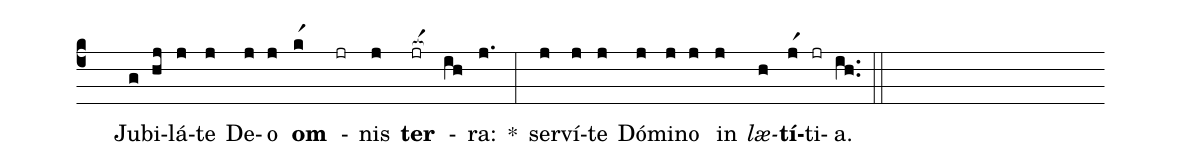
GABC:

%%
(c4)
( )Ju(g)bi(hj)lá(j)te(j) De(j)o(j) <b>om</b>(kr1) -(jr) nis(j) <b>ter</b>(jr[ocba:1{]) -(ih[ocba:1}]) ra:(j.) *(:)
ser(j)ví(j)te(j) Dó(j)mi(j)no(j) in(j) <i>læ</i>(h)<b>tí</b>(jr1)ti(jr)a.(ih..) (::)
